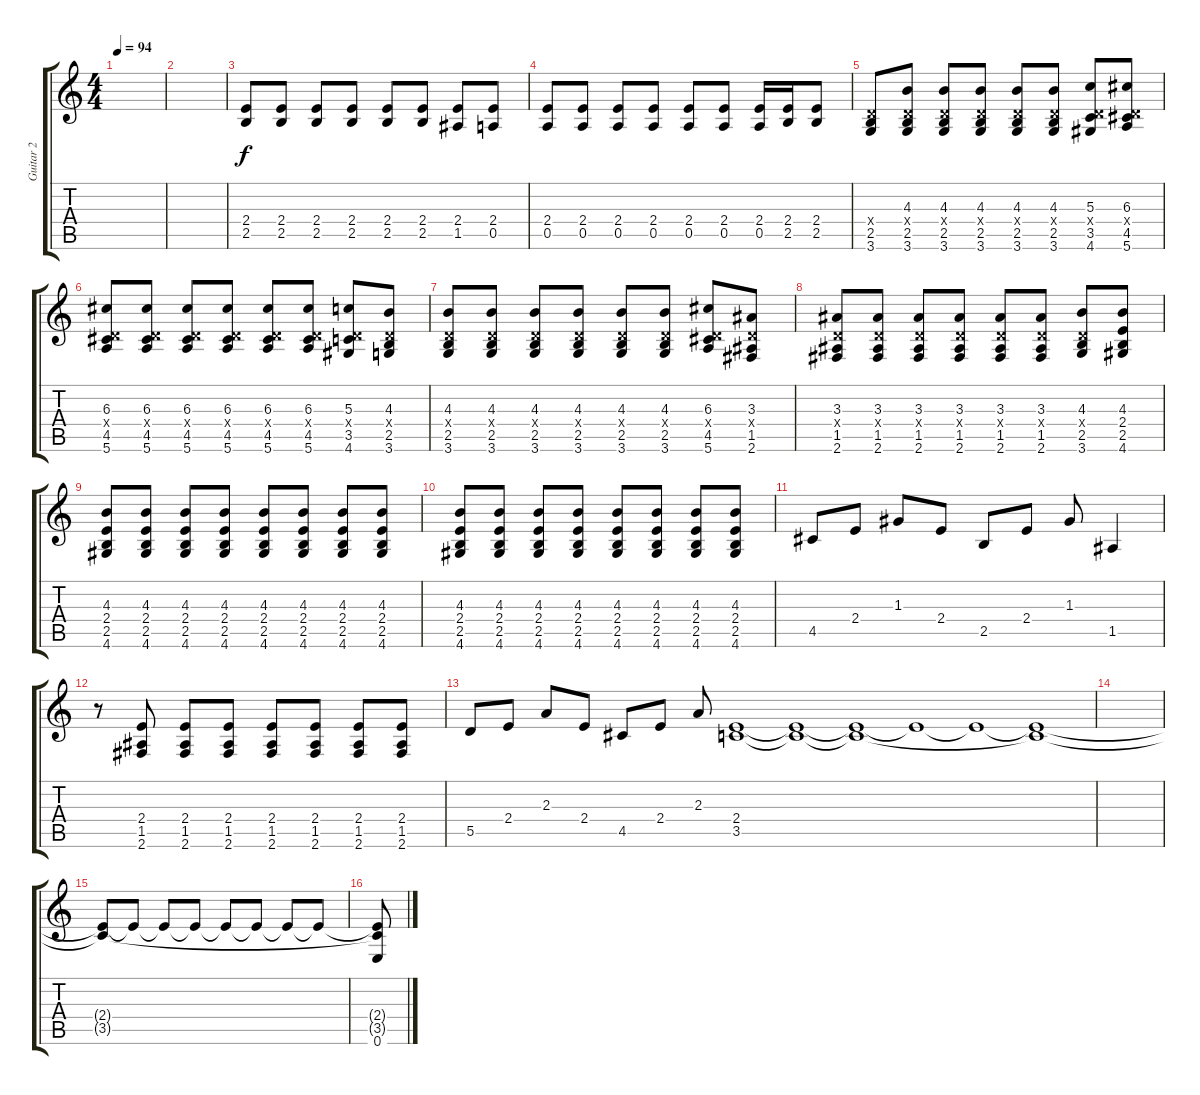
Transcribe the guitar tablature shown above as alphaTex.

\track ("Guitar 2" "Guitar 2") {instrument distortionguitar}
\staff {score tabs}
\tuning (E4 B3 G3 D3 A2 E2) {hide}
\ts (4 4)
\tempo 94
\clef g2
\ks c
|
|
(2.4 2.5).8 (2.4 2.5).8 (2.4 2.5).8 (2.4 2.5).8 (2.4 2.5).8 (2.4 2.5).8 (2.4 1.5).8 (2.4 0.5).8 |
(2.4 0.5).8 (2.4 0.5).8 (2.4 0.5).8 (2.4 0.5).8 (2.4 0.5).8 (2.4 0.5).8 (2.4 0.5).16 (2.4 2.5).16 (2.4 2.5).8 |
(0.4{x} 2.5 3.6).8 (4.3 0.4{x} 2.5 3.6).8 (4.3 0.4{x} 2.5 3.6).8 (4.3 0.4{x} 2.5 3.6).8 (4.3 0.4{x} 2.5 3.6).8 (4.3 0.4{x} 2.5 3.6).8 (5.3 0.4{x} 3.5 4.6).8 (6.3 0.4{x} 4.5 5.6).8 |
(6.3 0.4{x} 4.5 5.6).8 (6.3 0.4{x} 4.5 5.6).8 (6.3 0.4{x} 4.5 5.6).8 (6.3 0.4{x} 4.5 5.6).8 (6.3 0.4{x} 4.5 5.6).8 (6.3 0.4{x} 4.5 5.6).8 (5.3 0.4{x} 3.5 4.6).8 (4.3 0.4{x} 2.5 3.6).8 |
(4.3 0.4{x} 2.5 3.6).8 (4.3 0.4{x} 2.5 3.6).8 (4.3 0.4{x} 2.5 3.6).8 (4.3 0.4{x} 2.5 3.6).8 (4.3 0.4{x} 2.5 3.6).8 (4.3 0.4{x} 2.5 3.6).8 (6.3 0.4{x} 4.5 5.6).8 (3.3 0.4{x} 1.5 2.6).8 |
(3.3 0.4{x} 1.5 2.6).8 (3.3 0.4{x} 1.5 2.6).8 (3.3 0.4{x} 1.5 2.6).8 (3.3 0.4{x} 1.5 2.6).8 (3.3 0.4{x} 1.5 2.6).8 (3.3 0.4{x} 1.5 2.6).8 (4.3 0.4{x} 2.5 3.6).8 (4.3 2.4 2.5 4.6).8 |
(4.3 2.4 2.5 4.6).8 (4.3 2.4 2.5 4.6).8 (4.3 2.4 2.5 4.6).8 (4.3 2.4 2.5 4.6).8 (4.3 2.4 2.5 4.6).8 (4.3 2.4 2.5 4.6).8 (4.3 2.4 2.5 4.6).8 (4.3 2.4 2.5 4.6).8 |
(4.3 2.4 2.5 4.6).8 (4.3 2.4 2.5 4.6).8 (4.3 2.4 2.5 4.6).8 (4.3 2.4 2.5 4.6).8 (4.3 2.4 2.5 4.6).8 (4.3 2.4 2.5 4.6).8 (4.3 2.4 2.5 4.6).8 (4.3 2.4 2.5 4.6).8 |
4.5.8 2.4.8 1.3.8 2.4.8 2.5.8 2.4.8 1.3.8 1.5.4 |
r.8 (2.4 1.5 2.6).8 (2.4 1.5 2.6).8 (2.4 1.5 2.6).8 (2.4 1.5 2.6).8 (2.4 1.5 2.6).8 (2.4 1.5 2.6).8 (2.4 1.5 2.6).8 |
5.5.8 2.4.8 2.3.8 2.4.8 4.5.8 2.4.8 2.3.8 (2.4 3.5).1 (2.4{t} 3.5{t}).1 (2.4{t} 3.5{t}).1 2.4{t}.1 2.4{t}.1 (2.4{t} 3.5{t}).1 |
|
(2.4{t} 3.5{t}).8 2.4{t}.8 2.4{t}.8 2.4{t}.8 2.4{t}.8 2.4{t}.8 2.4{t}.8 2.4{t}.8 |
(2.4{t} 3.5{t} 0.6).8
